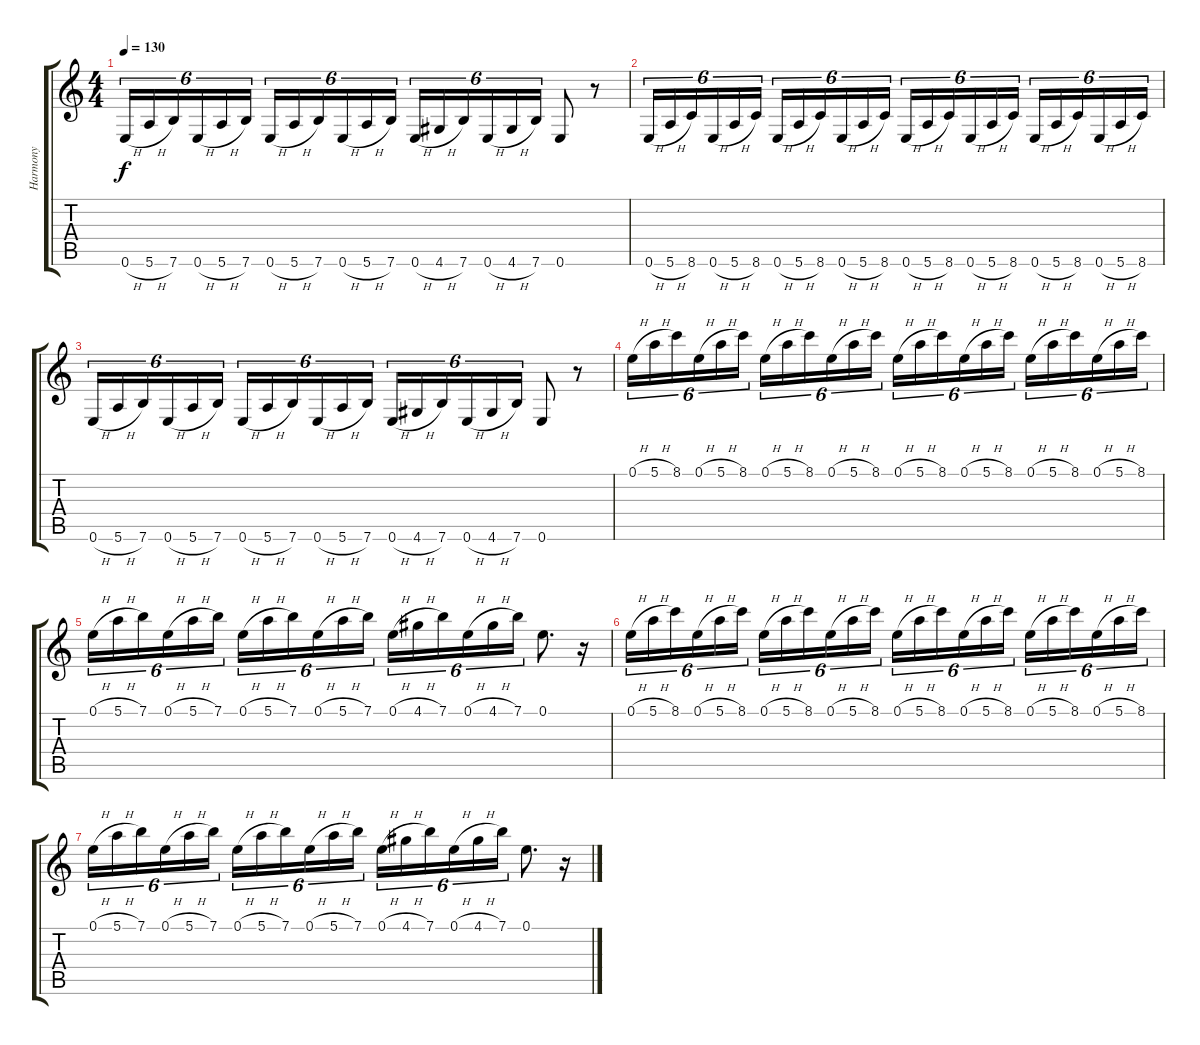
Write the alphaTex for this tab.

\track ("Harmony" "Harmony") {instrument distortionguitar}
\staff {score tabs}
\tuning (E4 B3 G3 D3 A2 E2) {hide}
\ts (4 4)
\tempo 130
\clef g2
\ks c
0.6{h}.16{tu (6 4) dy f} 5.6{h}.16{tu (6 4)} 7.6.16{tu (6 4)} 0.6{h}.16{tu (6 4)} 5.6{h}.16{tu (6 4)} 7.6.16{tu (6 4)} 0.6{h}.16{tu (6 4)} 5.6{h}.16{tu (6 4)} 7.6.16{tu (6 4)} 0.6{h}.16{tu (6 4)} 5.6{h}.16{tu (6 4)} 7.6.16{tu (6 4)} 0.6{h}.16{tu (6 4)} 4.6{h}.16{tu (6 4)} 7.6.16{tu (6 4)} 0.6{h}.16{tu (6 4)} 4.6{h}.16{tu (6 4)} 7.6.16{tu (6 4)} 0.6.8 r.8 |
0.6{h}.16{tu (6 4)} 5.6{h}.16{tu (6 4)} 8.6.16{tu (6 4)} 0.6{h}.16{tu (6 4)} 5.6{h}.16{tu (6 4)} 8.6.16{tu (6 4)} 0.6{h}.16{tu (6 4)} 5.6{h}.16{tu (6 4)} 8.6.16{tu (6 4)} 0.6{h}.16{tu (6 4)} 5.6{h}.16{tu (6 4)} 8.6.16{tu (6 4)} 0.6{h}.16{tu (6 4)} 5.6{h}.16{tu (6 4)} 8.6.16{tu (6 4)} 0.6{h}.16{tu (6 4)} 5.6{h}.16{tu (6 4)} 8.6.16{tu (6 4)} 0.6{h}.16{tu (6 4)} 5.6{h}.16{tu (6 4)} 8.6.16{tu (6 4)} 0.6{h}.16{tu (6 4)} 5.6{h}.16{tu (6 4)} 8.6.16{tu (6 4)} |
0.6{h}.16{tu (6 4)} 5.6{h}.16{tu (6 4)} 7.6.16{tu (6 4)} 0.6{h}.16{tu (6 4)} 5.6{h}.16{tu (6 4)} 7.6.16{tu (6 4)} 0.6{h}.16{tu (6 4)} 5.6{h}.16{tu (6 4)} 7.6.16{tu (6 4)} 0.6{h}.16{tu (6 4)} 5.6{h}.16{tu (6 4)} 7.6.16{tu (6 4)} 0.6{h}.16{tu (6 4)} 4.6{h}.16{tu (6 4)} 7.6.16{tu (6 4)} 0.6{h}.16{tu (6 4)} 4.6{h}.16{tu (6 4)} 7.6.16{tu (6 4)} 0.6.8 r.8 |
0.1{h}.16{tu (6 4)} 5.1{h}.16{tu (6 4)} 8.1.16{tu (6 4)} 0.1{h}.16{tu (6 4)} 5.1{h}.16{tu (6 4)} 8.1.16{tu (6 4)} 0.1{h}.16{tu (6 4)} 5.1{h}.16{tu (6 4)} 8.1.16{tu (6 4)} 0.1{h}.16{tu (6 4)} 5.1{h}.16{tu (6 4)} 8.1.16{tu (6 4)} 0.1{h}.16{tu (6 4)} 5.1{h}.16{tu (6 4)} 8.1.16{tu (6 4)} 0.1{h}.16{tu (6 4)} 5.1{h}.16{tu (6 4)} 8.1.16{tu (6 4)} 0.1{h}.16{tu (6 4)} 5.1{h}.16{tu (6 4)} 8.1.16{tu (6 4)} 0.1{h}.16{tu (6 4)} 5.1{h}.16{tu (6 4)} 8.1.16{tu (6 4)} |
0.1{h}.16{tu (6 4)} 5.1{h}.16{tu (6 4)} 7.1.16{tu (6 4)} 0.1{h}.16{tu (6 4)} 5.1{h}.16{tu (6 4)} 7.1.16{tu (6 4)} 0.1{h}.16{tu (6 4)} 5.1{h}.16{tu (6 4)} 7.1.16{tu (6 4)} 0.1{h}.16{tu (6 4)} 5.1{h}.16{tu (6 4)} 7.1.16{tu (6 4)} 0.1{h}.16{tu (6 4)} 4.1{h}.16{tu (6 4)} 7.1.16{tu (6 4)} 0.1{h}.16{tu (6 4)} 4.1{h}.16{tu (6 4)} 7.1.16{tu (6 4)} 0.1.8{d} r.16 |
0.1{h}.16{tu (6 4)} 5.1{h}.16{tu (6 4)} 8.1.16{tu (6 4)} 0.1{h}.16{tu (6 4)} 5.1{h}.16{tu (6 4)} 8.1.16{tu (6 4)} 0.1{h}.16{tu (6 4)} 5.1{h}.16{tu (6 4)} 8.1.16{tu (6 4)} 0.1{h}.16{tu (6 4)} 5.1{h}.16{tu (6 4)} 8.1.16{tu (6 4)} 0.1{h}.16{tu (6 4)} 5.1{h}.16{tu (6 4)} 8.1.16{tu (6 4)} 0.1{h}.16{tu (6 4)} 5.1{h}.16{tu (6 4)} 8.1.16{tu (6 4)} 0.1{h}.16{tu (6 4)} 5.1{h}.16{tu (6 4)} 8.1.16{tu (6 4)} 0.1{h}.16{tu (6 4)} 5.1{h}.16{tu (6 4)} 8.1.16{tu (6 4)} |
0.1{h}.16{tu (6 4)} 5.1{h}.16{tu (6 4)} 7.1.16{tu (6 4)} 0.1{h}.16{tu (6 4)} 5.1{h}.16{tu (6 4)} 7.1.16{tu (6 4)} 0.1{h}.16{tu (6 4)} 5.1{h}.16{tu (6 4)} 7.1.16{tu (6 4)} 0.1{h}.16{tu (6 4)} 5.1{h}.16{tu (6 4)} 7.1.16{tu (6 4)} 0.1{h}.16{tu (6 4)} 4.1{h}.16{tu (6 4)} 7.1.16{tu (6 4)} 0.1{h}.16{tu (6 4)} 4.1{h}.16{tu (6 4)} 7.1.16{tu (6 4)} 0.1.8{d} r.16
